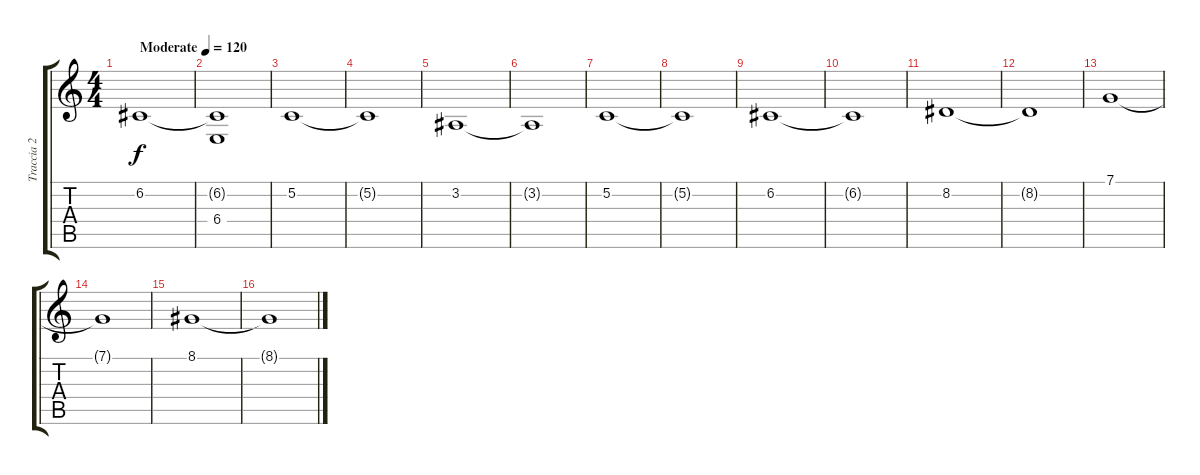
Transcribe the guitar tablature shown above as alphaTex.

\track ("Traccia 2" "Traccia 2") {instrument stringensemble2}
\staff {score tabs}
\tuning (C4 G3 Eb3 Bb2 F2 C2) {hide}
\ts (4 4)
\tempo (120 "Moderate")
\clef g2
\ks c
6.2.1{dy f instrument stringensemble2} |
(6.2{t} 6.4).1 |
5.2.1 |
5.2{t}.1 |
3.2.1 |
3.2{t}.1 |
5.2.1 |
5.2{t}.1 |
6.2.1 |
6.2{t}.1 |
8.2.1 |
8.2{t}.1 |
7.1.1 |
7.1{t}.1 |
8.1.1 |
8.1{t}.1
